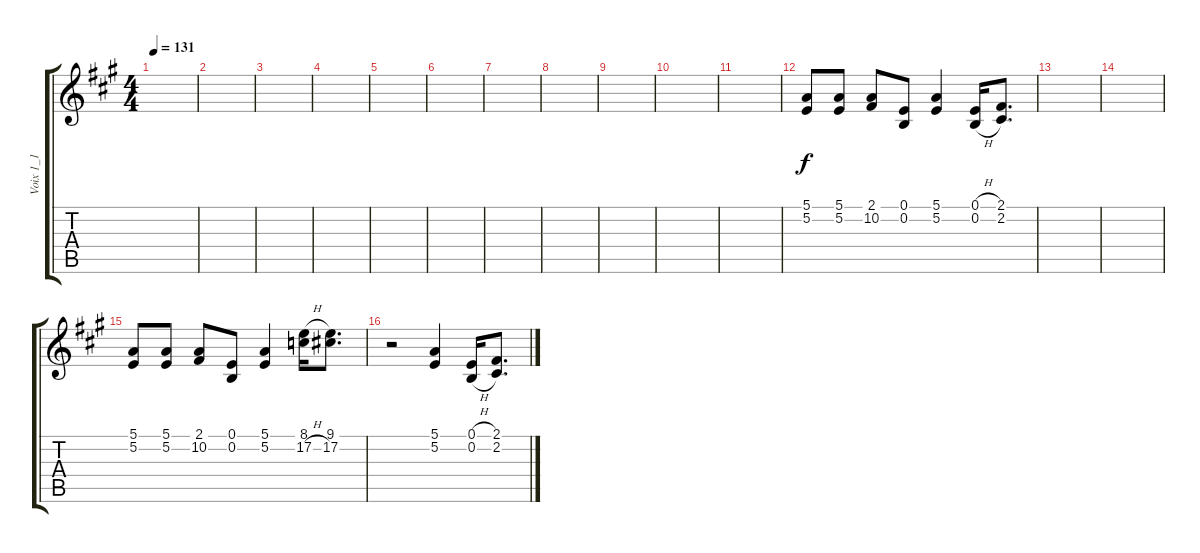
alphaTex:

\track ("Voix 1_1" "Voix 1_1") {instrument pad4choir}
\staff {score tabs}
\tuning (E4 B3 G3 D3 A2 E2) {hide}
\ts (4 4)
\tempo 131
\clef g2
\ks a
|
|
|
|
|
|
|
|
|
|
|
(5.1 5.2).8 (5.1 5.2).8 (2.1 10.2).8 (0.1 0.2).8 (5.1 5.2).4 (0.1{h} 0.2{h}).16 (2.1 2.2).8{d} |
|
|
(5.1 5.2).8 (5.1 5.2).8 (2.1 10.2).8 (0.1 0.2).8 (5.1 5.2).4 (8.1{h} 17.2{h}).16 (9.1 17.2).8{d} |
r.2 (5.1 5.2).4 (0.1{h} 0.2{h}).16 (2.1 2.2).8{d}
